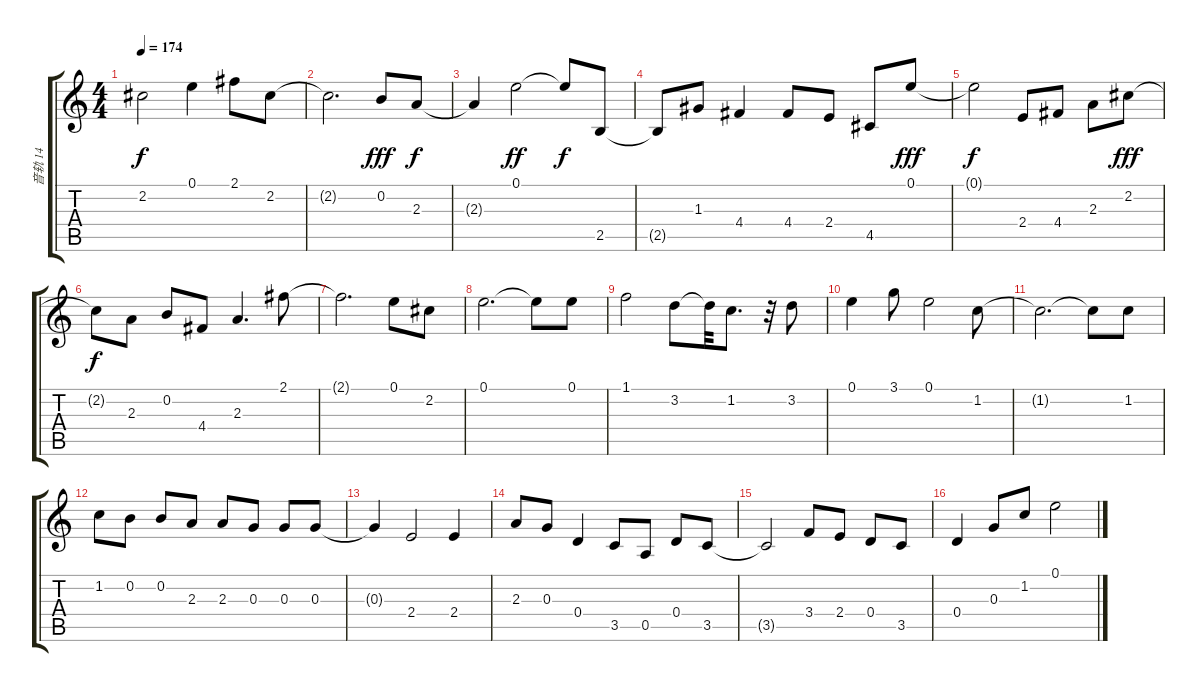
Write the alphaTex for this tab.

\track ("音轨 14" "音轨 14") {instrument guitarharmonics}
\staff {score tabs}
\tuning (E4 B3 G3 D3 A2 E2) {hide}
\ts (4 4)
\tempo 174
\clef g2
\ks c
2.2{t}.2{dy f} 0.1.4 2.1.8 2.2.8 |
2.2{t}.2{d} 0.2.8{dy fff} 2.3.8{dy f} |
2.3{t}.4 0.1.2{dy ff} 0.1{t}.8{dy f} 2.5.8 |
2.5{t}.8 1.3.8 4.4.4 4.4.8 2.4.8 4.5.8 0.1.8{dy fff} |
0.1{t}.2{dy f} 2.4.8 4.4.8 2.3.8 2.2.8{dy fff} |
2.2{t}.8{dy f} 2.3.8 0.2.8 4.4.8 2.3.4{d} 2.1.8 |
2.1{t}.2{d} 0.1.8 2.2.8 |
0.1.2{d} 0.1{t}.8 0.1.8 |
1.1.2 3.2.8 3.2{t}.32 1.2.8{d} r.32 3.2.8 |
0.1.4 3.1.8 0.1.2 1.2.8 |
1.2{t}.2{d} 1.2{t}.8 1.2.8 |
1.2.8 0.2.8 0.2.8 2.3.8 2.3.8 0.3.8 0.3.8 0.3.8 |
0.3{t}.4 2.4.2 2.4.4 |
2.3.8 0.3.8 0.4.4 3.5.8 0.5.8 0.4.8 3.5.8 |
3.5{t}.2 3.4.8 2.4.8 0.4.8 3.5.8 |
0.4.4 0.3.8 1.2.8 0.1.2
